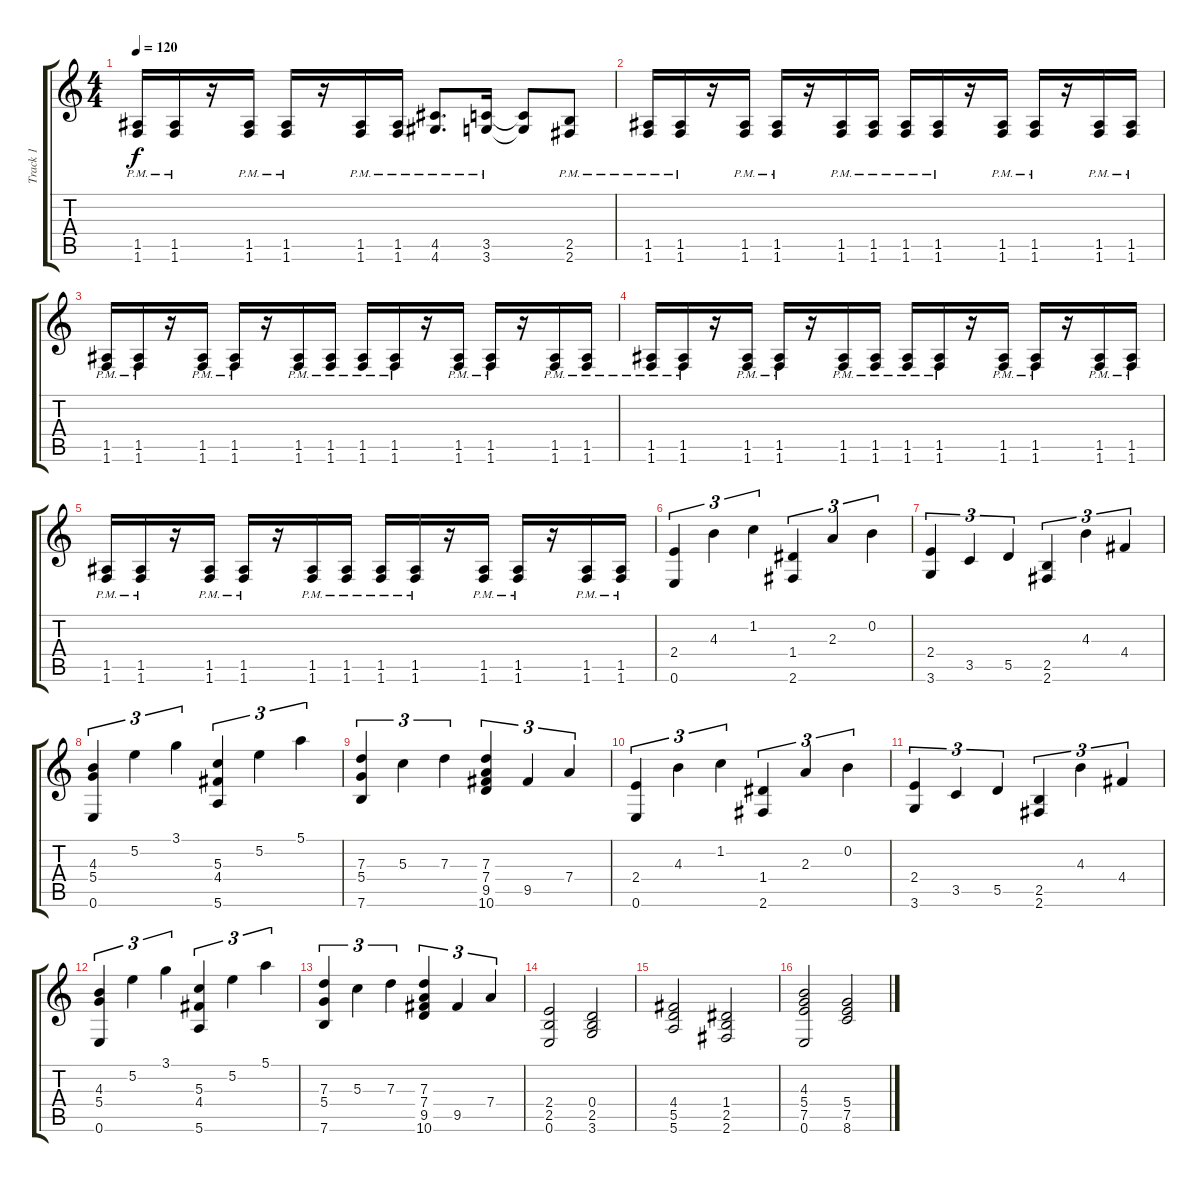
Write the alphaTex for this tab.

\track ("Track 1" "Track 1") {instrument distortionguitar}
\staff {score tabs}
\tuning (E4 B3 G3 D3 A2 E2) {hide}
\ts (4 4)
\tempo 120
\clef g2
\ks c
(1.5{pm} 1.6{pm}).16{dy f} (1.5{pm} 1.6{pm}).16 r.16 (1.5{pm} 1.6{pm}).16 (1.5{pm} 1.6{pm}).16 r.16 (1.5{pm} 1.6{pm}).16 (1.5{pm} 1.6{pm}).16 (4.5{pm} 4.6{pm}).8{d} (3.5{pm} 3.6{pm}).16 (3.5{t} 3.6{t}).8 (2.5{pm} 2.6{pm}).8 |
(1.5{pm} 1.6{pm}).16 (1.5{pm} 1.6{pm}).16 r.16 (1.5{pm} 1.6{pm}).16 (1.5{pm} 1.6{pm}).16 r.16 (1.5{pm} 1.6{pm}).16 (1.5{pm} 1.6{pm}).16 (1.5{pm} 1.6{pm}).16 (1.5{pm} 1.6{pm}).16 r.16 (1.5{pm} 1.6{pm}).16 (1.5{pm} 1.6{pm}).16 r.16 (1.5{pm} 1.6{pm}).16 (1.5{pm} 1.6{pm}).16 |
(1.5{pm} 1.6{pm}).16 (1.5{pm} 1.6{pm}).16 r.16 (1.5{pm} 1.6{pm}).16 (1.5{pm} 1.6{pm}).16 r.16 (1.5{pm} 1.6{pm}).16 (1.5{pm} 1.6{pm}).16 (1.5{pm} 1.6{pm}).16 (1.5{pm} 1.6{pm}).16 r.16 (1.5{pm} 1.6{pm}).16 (1.5{pm} 1.6{pm}).16 r.16 (1.5{pm} 1.6{pm}).16 (1.5{pm} 1.6{pm}).16 |
(1.5{pm} 1.6{pm}).16 (1.5{pm} 1.6{pm}).16 r.16 (1.5{pm} 1.6{pm}).16 (1.5{pm} 1.6{pm}).16 r.16 (1.5{pm} 1.6{pm}).16 (1.5{pm} 1.6{pm}).16 (1.5{pm} 1.6{pm}).16 (1.5{pm} 1.6{pm}).16 r.16 (1.5{pm} 1.6{pm}).16 (1.5{pm} 1.6{pm}).16 r.16 (1.5{pm} 1.6{pm}).16 (1.5{pm} 1.6{pm}).16 |
(1.5{pm} 1.6{pm}).16 (1.5{pm} 1.6{pm}).16 r.16 (1.5{pm} 1.6{pm}).16 (1.5{pm} 1.6{pm}).16 r.16 (1.5{pm} 1.6{pm}).16 (1.5{pm} 1.6{pm}).16 (1.5{pm} 1.6{pm}).16 (1.5{pm} 1.6{pm}).16 r.16 (1.5{pm} 1.6{pm}).16 (1.5{pm} 1.6{pm}).16 r.16 (1.5{pm} 1.6{pm}).16 (1.5{pm} 1.6{pm}).16 |
(2.4 0.6).4{tu (3 2) instrument acousticguitarsteel} 4.3.4{tu (3 2)} 1.2.4{tu (3 2)} (1.4 2.6).4{tu (3 2)} 2.3.4{tu (3 2)} 0.2.4{tu (3 2)} |
(2.4 3.6).4{tu (3 2)} 3.5.4{tu (3 2)} 5.5.4{tu (3 2)} (2.5 2.6).4{tu (3 2)} 4.3.4{tu (3 2)} 4.4.4{tu (3 2)} |
(4.3 5.4 0.6).4{tu (3 2)} 5.2.4{tu (3 2)} 3.1.4{tu (3 2)} (5.3 4.4 5.6).4{tu (3 2)} 5.2.4{tu (3 2)} 5.1.4{tu (3 2)} |
(7.3 5.4 7.6).4{tu (3 2)} 5.3.4{tu (3 2)} 7.3.4{tu (3 2)} (7.3 7.4 9.5 10.6).4{tu (3 2)} 9.5.4{tu (3 2)} 7.4.4{tu (3 2)} |
(2.4 0.6).4{tu (3 2)} 4.3.4{tu (3 2)} 1.2.4{tu (3 2)} (1.4 2.6).4{tu (3 2)} 2.3.4{tu (3 2)} 0.2.4{tu (3 2)} |
(2.4 3.6).4{tu (3 2)} 3.5.4{tu (3 2)} 5.5.4{tu (3 2)} (2.5 2.6).4{tu (3 2)} 4.3.4{tu (3 2)} 4.4.4{tu (3 2)} |
(4.3 5.4 0.6).4{tu (3 2)} 5.2.4{tu (3 2)} 3.1.4{tu (3 2)} (5.3 4.4 5.6).4{tu (3 2)} 5.2.4{tu (3 2)} 5.1.4{tu (3 2)} |
(7.3 5.4 7.6).4{tu (3 2)} 5.3.4{tu (3 2)} 7.3.4{tu (3 2)} (7.3 7.4 9.5 10.6).4{tu (3 2)} 9.5.4{tu (3 2)} 7.4.4{tu (3 2)} |
(2.4 2.5 0.6).2{instrument distortionguitar} (0.4 2.5 3.6).2 |
(4.4 5.5 5.6).2 (1.4 2.5 2.6).2 |
(4.3 5.4 7.5 0.6).2 (5.4 7.5 8.6).2
